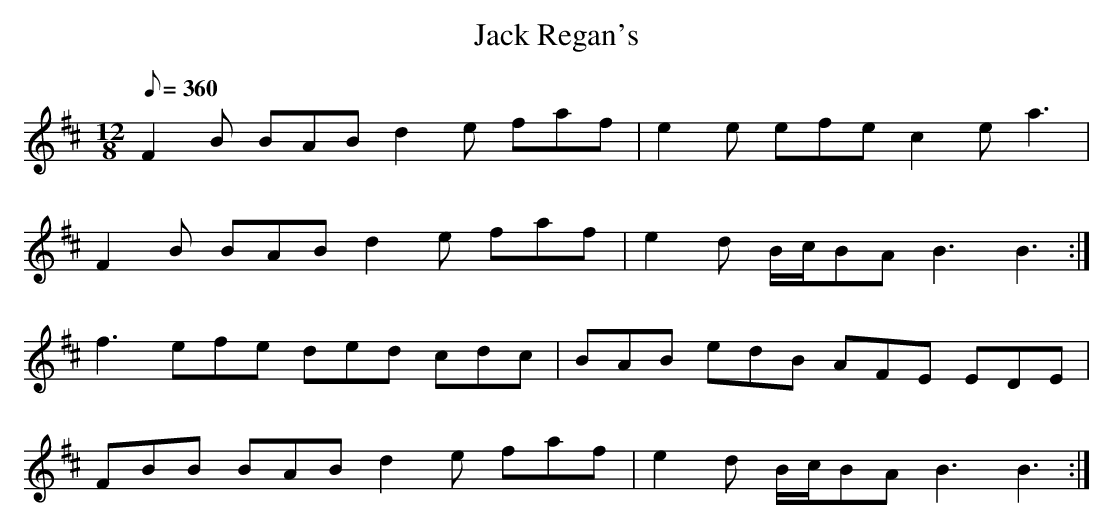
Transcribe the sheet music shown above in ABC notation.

X:1
T: Jack Regan's
L: 1/8
M: 12/8
Q: 360
K: Bm
F2B BAB d2e faf|e2e efe c2e a3|
F2B BAB d2e faf|e2d B/c/BA B3 B3 :|
f3 efe ded cdc|BAB edB AFE EDE|
FBB BAB d2e faf|e2d B/c/BA B3 B3 :|
